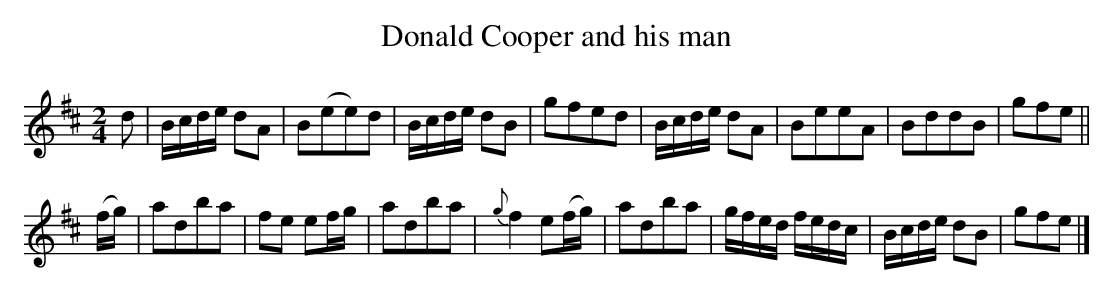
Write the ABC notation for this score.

X:1
T:Donald Cooper and his man
M:2/4
K:E dorian
d2|\
Bcde d2A2| B2(e2e2)d2| Bcde d2B2| g2f2e2d2|\
Bcde d2A2| B2e2e2A2| B2d2d2B2| g2f2e2||
(fg)|\
a2d2b2a2| f2e2 e2fg| a2d2b2a2| {g}f4 e2(fg)|\
a2d2b2a2| gfed fedc| Bcde d2B2| g2f2e2|]
